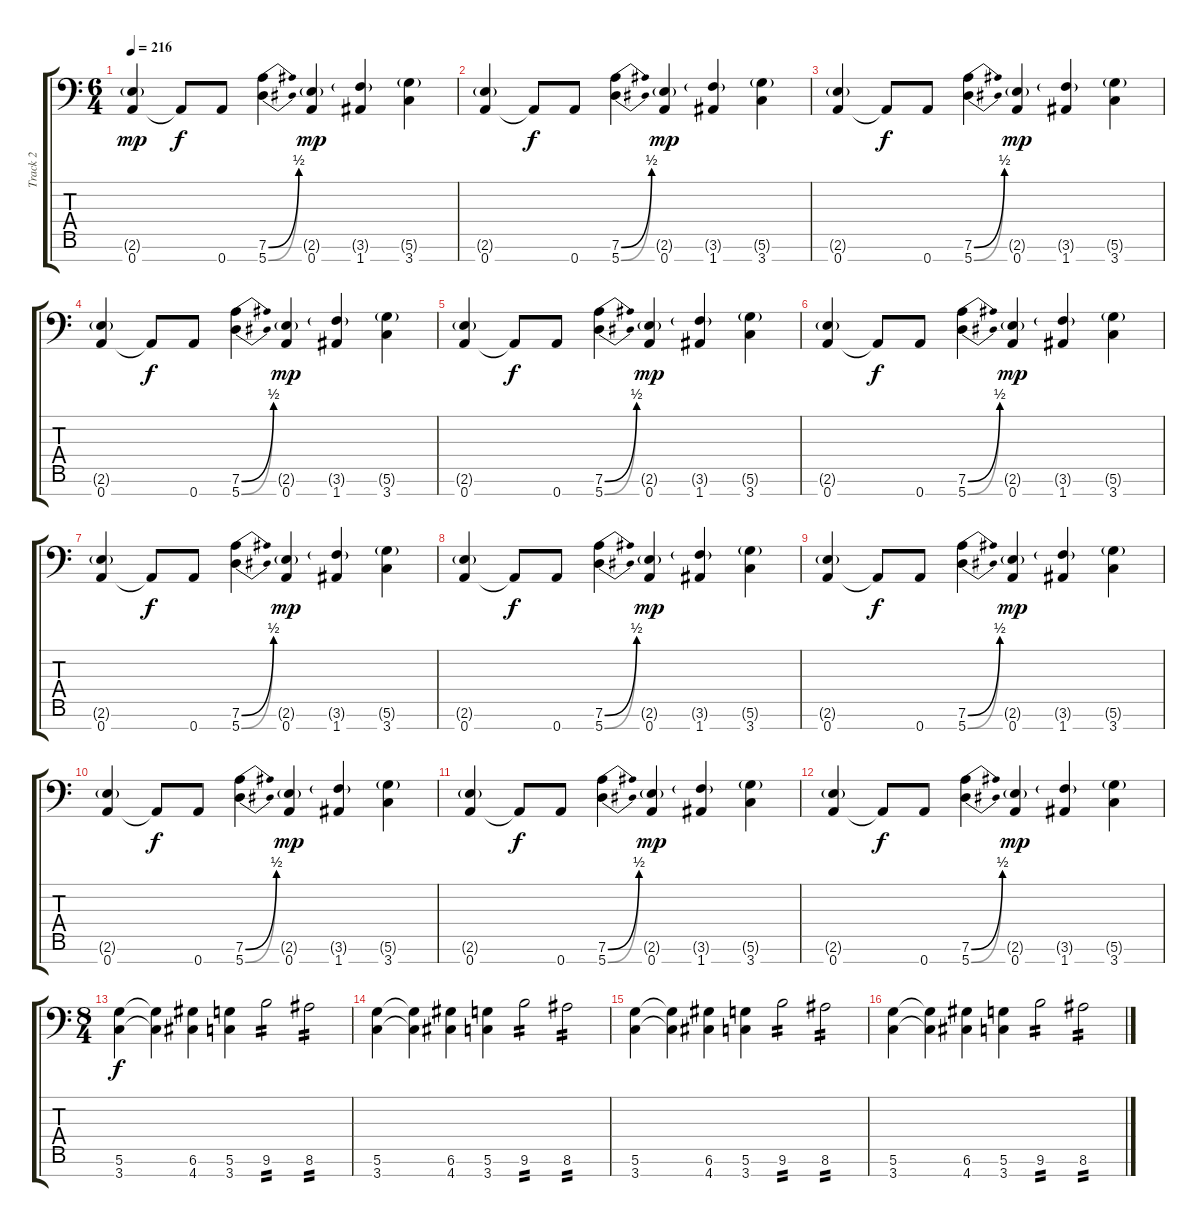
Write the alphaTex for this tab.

\track ("Track 2" "Track 2") {instrument overdrivenguitar}
\staff {score tabs}
\tuning (D4 A3 F3 C3 G2 D2 A1) {hide}
\ts (6 4)
\tempo 216
\clef f4
\ks c
(2.6{g} 0.7).4{dy mp instrument overdrivenguitar} 0.7{t}.8{dy f} 0.7.8 (7.6{be (bend 0 0 60 2)} 5.7{be (bend 0 0 60 2)}).4 (2.6{g} 0.7).4{dy mp} (3.6{g} 1.7).4 (5.6{g} 3.7).4 |
(2.6{g} 0.7).4 0.7{t}.8{dy f} 0.7.8 (7.6{be (bend 0 0 60 2)} 5.7{be (bend 0 0 60 2)}).4 (2.6{g} 0.7).4{dy mp} (3.6{g} 1.7).4 (5.6{g} 3.7).4 |
(2.6{g} 0.7).4 0.7{t}.8{dy f} 0.7.8 (7.6{be (bend 0 0 60 2)} 5.7{be (bend 0 0 60 2)}).4 (2.6{g} 0.7).4{dy mp} (3.6{g} 1.7).4 (5.6{g} 3.7).4 |
(2.6{g} 0.7).4 0.7{t}.8{dy f} 0.7.8 (7.6{be (bend 0 0 60 2)} 5.7{be (bend 0 0 60 2)}).4 (2.6{g} 0.7).4{dy mp} (3.6{g} 1.7).4 (5.6{g} 3.7).4 |
(2.6{g} 0.7).4 0.7{t}.8{dy f} 0.7.8 (7.6{be (bend 0 0 60 2)} 5.7{be (bend 0 0 60 2)}).4 (2.6{g} 0.7).4{dy mp} (3.6{g} 1.7).4 (5.6{g} 3.7).4 |
(2.6{g} 0.7).4 0.7{t}.8{dy f} 0.7.8 (7.6{be (bend 0 0 60 2)} 5.7{be (bend 0 0 60 2)}).4 (2.6{g} 0.7).4{dy mp} (3.6{g} 1.7).4 (5.6{g} 3.7).4 |
(2.6{g} 0.7).4 0.7{t}.8{dy f} 0.7.8 (7.6{be (bend 0 0 60 2)} 5.7{be (bend 0 0 60 2)}).4 (2.6{g} 0.7).4{dy mp} (3.6{g} 1.7).4 (5.6{g} 3.7).4 |
(2.6{g} 0.7).4 0.7{t}.8{dy f} 0.7.8 (7.6{be (bend 0 0 60 2)} 5.7{be (bend 0 0 60 2)}).4 (2.6{g} 0.7).4{dy mp} (3.6{g} 1.7).4 (5.6{g} 3.7).4 |
(2.6{g} 0.7).4 0.7{t}.8{dy f} 0.7.8 (7.6{be (bend 0 0 60 2)} 5.7{be (bend 0 0 60 2)}).4 (2.6{g} 0.7).4{dy mp} (3.6{g} 1.7).4 (5.6{g} 3.7).4 |
(2.6{g} 0.7).4 0.7{t}.8{dy f} 0.7.8 (7.6{be (bend 0 0 60 2)} 5.7{be (bend 0 0 60 2)}).4 (2.6{g} 0.7).4{dy mp} (3.6{g} 1.7).4 (5.6{g} 3.7).4 |
(2.6{g} 0.7).4 0.7{t}.8{dy f} 0.7.8 (7.6{be (bend 0 0 60 2)} 5.7{be (bend 0 0 60 2)}).4 (2.6{g} 0.7).4{dy mp} (3.6{g} 1.7).4 (5.6{g} 3.7).4 |
(2.6{g} 0.7).4 0.7{t}.8{dy f} 0.7.8 (7.6{be (bend 0 0 60 2)} 5.7{be (bend 0 0 60 2)}).4 (2.6{g} 0.7).4{dy mp} (3.6{g} 1.7).4 (5.6{g} 3.7).4 |
\ts (8 4)
(5.6 3.7).4{dy f} (5.6{t} 3.7{t}).4 (6.6 4.7).4 (5.6 3.7).4 9.6.2{tp 2} 8.6.2{tp 2} |
(5.6 3.7).4 (5.6{t} 3.7{t}).4 (6.6 4.7).4 (5.6 3.7).4 9.6.2{tp 2} 8.6.2{tp 2} |
(5.6 3.7).4 (5.6{t} 3.7{t}).4 (6.6 4.7).4 (5.6 3.7).4 9.6.2{tp 2} 8.6.2{tp 2} |
(5.6 3.7).4 (5.6{t} 3.7{t}).4 (6.6 4.7).4 (5.6 3.7).4 9.6.2{tp 2} 8.6.2{tp 2}
